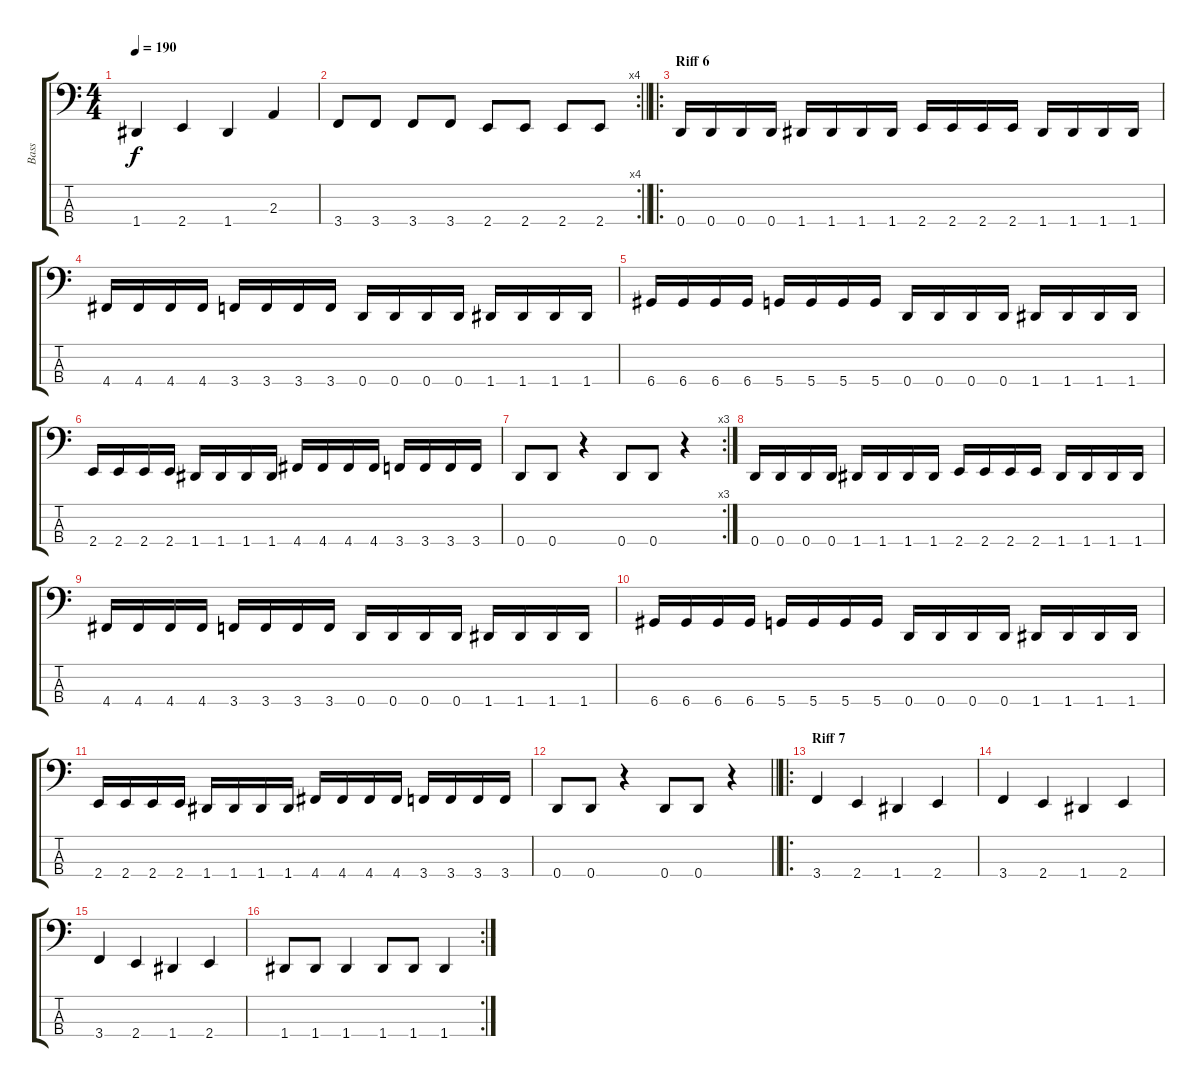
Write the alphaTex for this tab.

\track ("Bass" "Bass") {instrument electricbassfinger}
\staff {score tabs}
\tuning (F2 C2 G1 D1) {hide}
\ts (4 4)
\tempo 190
\clef f4
\ks c
1.4.4{dy f} 2.4.4 1.4.4 2.3.4 |
\rc 4
\barLineRight lightlight
3.4.8 3.4.8 3.4.8 3.4.8 2.4.8 2.4.8 2.4.8 2.4.8 |
\ro
\section ("" "Riff 6")
0.4.16 0.4.16 0.4.16 0.4.16 1.4.16 1.4.16 1.4.16 1.4.16 2.4.16 2.4.16 2.4.16 2.4.16 1.4.16 1.4.16 1.4.16 1.4.16 |
4.4.16 4.4.16 4.4.16 4.4.16 3.4.16 3.4.16 3.4.16 3.4.16 0.4.16 0.4.16 0.4.16 0.4.16 1.4.16 1.4.16 1.4.16 1.4.16 |
6.4.16 6.4.16 6.4.16 6.4.16 5.4.16 5.4.16 5.4.16 5.4.16 0.4.16 0.4.16 0.4.16 0.4.16 1.4.16 1.4.16 1.4.16 1.4.16 |
2.4.16 2.4.16 2.4.16 2.4.16 1.4.16 1.4.16 1.4.16 1.4.16 4.4.16 4.4.16 4.4.16 4.4.16 3.4.16 3.4.16 3.4.16 3.4.16 |
\rc 3
0.4.8 0.4.8 r.4 0.4.8 0.4.8 r.4 |
0.4.16 0.4.16 0.4.16 0.4.16 1.4.16 1.4.16 1.4.16 1.4.16 2.4.16 2.4.16 2.4.16 2.4.16 1.4.16 1.4.16 1.4.16 1.4.16 |
4.4.16 4.4.16 4.4.16 4.4.16 3.4.16 3.4.16 3.4.16 3.4.16 0.4.16 0.4.16 0.4.16 0.4.16 1.4.16 1.4.16 1.4.16 1.4.16 |
6.4.16 6.4.16 6.4.16 6.4.16 5.4.16 5.4.16 5.4.16 5.4.16 0.4.16 0.4.16 0.4.16 0.4.16 1.4.16 1.4.16 1.4.16 1.4.16 |
2.4.16 2.4.16 2.4.16 2.4.16 1.4.16 1.4.16 1.4.16 1.4.16 4.4.16 4.4.16 4.4.16 4.4.16 3.4.16 3.4.16 3.4.16 3.4.16 |
\barLineRight lightlight
0.4.8 0.4.8 r.4 0.4.8 0.4.8 r.4 |
\ro
\section ("" "Riff 7")
3.4.4 2.4.4 1.4.4 2.4.4 |
3.4.4 2.4.4 1.4.4 2.4.4 |
3.4.4 2.4.4 1.4.4 2.4.4 |
\rc 2
1.4.8 1.4.8 1.4.4 1.4.8 1.4.8 1.4.4
